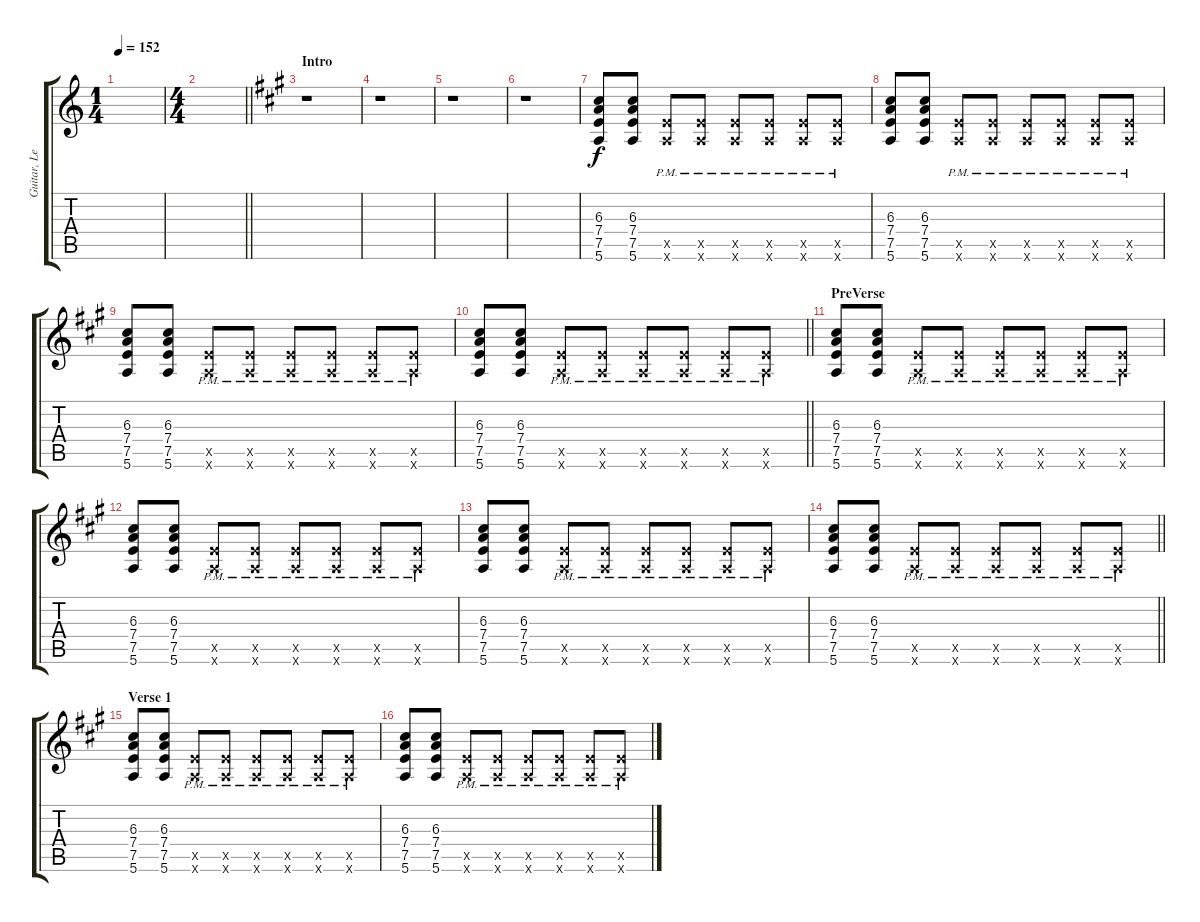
\track ("Guitar, Lead" "Guitar, Le") {instrument distortionguitar}
\staff {score tabs}
\tuning (E4 B3 G3 D3 A2 E2) {hide}
\ts (1 4)
\tempo 152
\clef g2
\ks c
|
\ts (4 4)
\barLineRight lightlight
|
\section ("" "Intro")
\ks a
r.1 |
r.1 |
r.1 |
r.1 |
(6.3 7.4 7.5 5.6).8 (6.3 7.4 7.5 5.6).8 (7.5{pm x} 5.6{pm x}).8 (7.5{pm x} 5.6{pm x}).8 (7.5{pm x} 5.6{pm x}).8 (7.5{pm x} 5.6{pm x}).8 (7.5{pm x} 5.6{pm x}).8 (7.5{pm x} 5.6{pm x}).8 |
(6.3 7.4 7.5 5.6).8 (6.3 7.4 7.5 5.6).8 (7.5{pm x} 5.6{pm x}).8 (7.5{pm x} 5.6{pm x}).8 (7.5{pm x} 5.6{pm x}).8 (7.5{pm x} 5.6{pm x}).8 (7.5{pm x} 5.6{pm x}).8 (7.5{pm x} 5.6{pm x}).8 |
(6.3 7.4 7.5 5.6).8 (6.3 7.4 7.5 5.6).8 (7.5{pm x} 5.6{pm x}).8 (7.5{pm x} 5.6{pm x}).8 (7.5{pm x} 5.6{pm x}).8 (7.5{pm x} 5.6{pm x}).8 (7.5{pm x} 5.6{pm x}).8 (7.5{pm x} 5.6{pm x}).8 |
\barLineRight lightlight
(6.3 7.4 7.5 5.6).8 (6.3 7.4 7.5 5.6).8 (7.5{pm x} 5.6{pm x}).8 (7.5{pm x} 5.6{pm x}).8 (7.5{pm x} 5.6{pm x}).8 (7.5{pm x} 5.6{pm x}).8 (7.5{pm x} 5.6{pm x}).8 (7.5{pm x} 5.6{pm x}).8 |
\section ("" "PreVerse")
(6.3 7.4 7.5 5.6).8 (6.3 7.4 7.5 5.6).8 (7.5{pm x} 5.6{pm x}).8 (7.5{pm x} 5.6{pm x}).8 (7.5{pm x} 5.6{pm x}).8 (7.5{pm x} 5.6{pm x}).8 (7.5{pm x} 5.6{pm x}).8 (7.5{pm x} 5.6{pm x}).8 |
(6.3 7.4 7.5 5.6).8 (6.3 7.4 7.5 5.6).8 (7.5{pm x} 5.6{pm x}).8 (7.5{pm x} 5.6{pm x}).8 (7.5{pm x} 5.6{pm x}).8 (7.5{pm x} 5.6{pm x}).8 (7.5{pm x} 5.6{pm x}).8 (7.5{pm x} 5.6{pm x}).8 |
(6.3 7.4 7.5 5.6).8 (6.3 7.4 7.5 5.6).8 (7.5{pm x} 5.6{pm x}).8 (7.5{pm x} 5.6{pm x}).8 (7.5{pm x} 5.6{pm x}).8 (7.5{pm x} 5.6{pm x}).8 (7.5{pm x} 5.6{pm x}).8 (7.5{pm x} 5.6{pm x}).8 |
\barLineRight lightlight
(6.3 7.4 7.5 5.6).8 (6.3 7.4 7.5 5.6).8 (7.5{pm x} 5.6{pm x}).8 (7.5{pm x} 5.6{pm x}).8 (7.5{pm x} 5.6{pm x}).8 (7.5{pm x} 5.6{pm x}).8 (7.5{pm x} 5.6{pm x}).8 (7.5{pm x} 5.6{pm x}).8 |
\section ("" "Verse 1")
(6.3 7.4 7.5 5.6).8 (6.3 7.4 7.5 5.6).8 (7.5{pm x} 5.6{pm x}).8 (7.5{pm x} 5.6{pm x}).8 (7.5{pm x} 5.6{pm x}).8 (7.5{pm x} 5.6{pm x}).8 (7.5{pm x} 5.6{pm x}).8 (7.5{pm x} 5.6{pm x}).8 |
(6.3 7.4 7.5 5.6).8 (6.3 7.4 7.5 5.6).8 (7.5{pm x} 5.6{pm x}).8 (7.5{pm x} 5.6{pm x}).8 (7.5{pm x} 5.6{pm x}).8 (7.5{pm x} 5.6{pm x}).8 (7.5{pm x} 5.6{pm x}).8 (7.5{pm x} 5.6{pm x}).8
